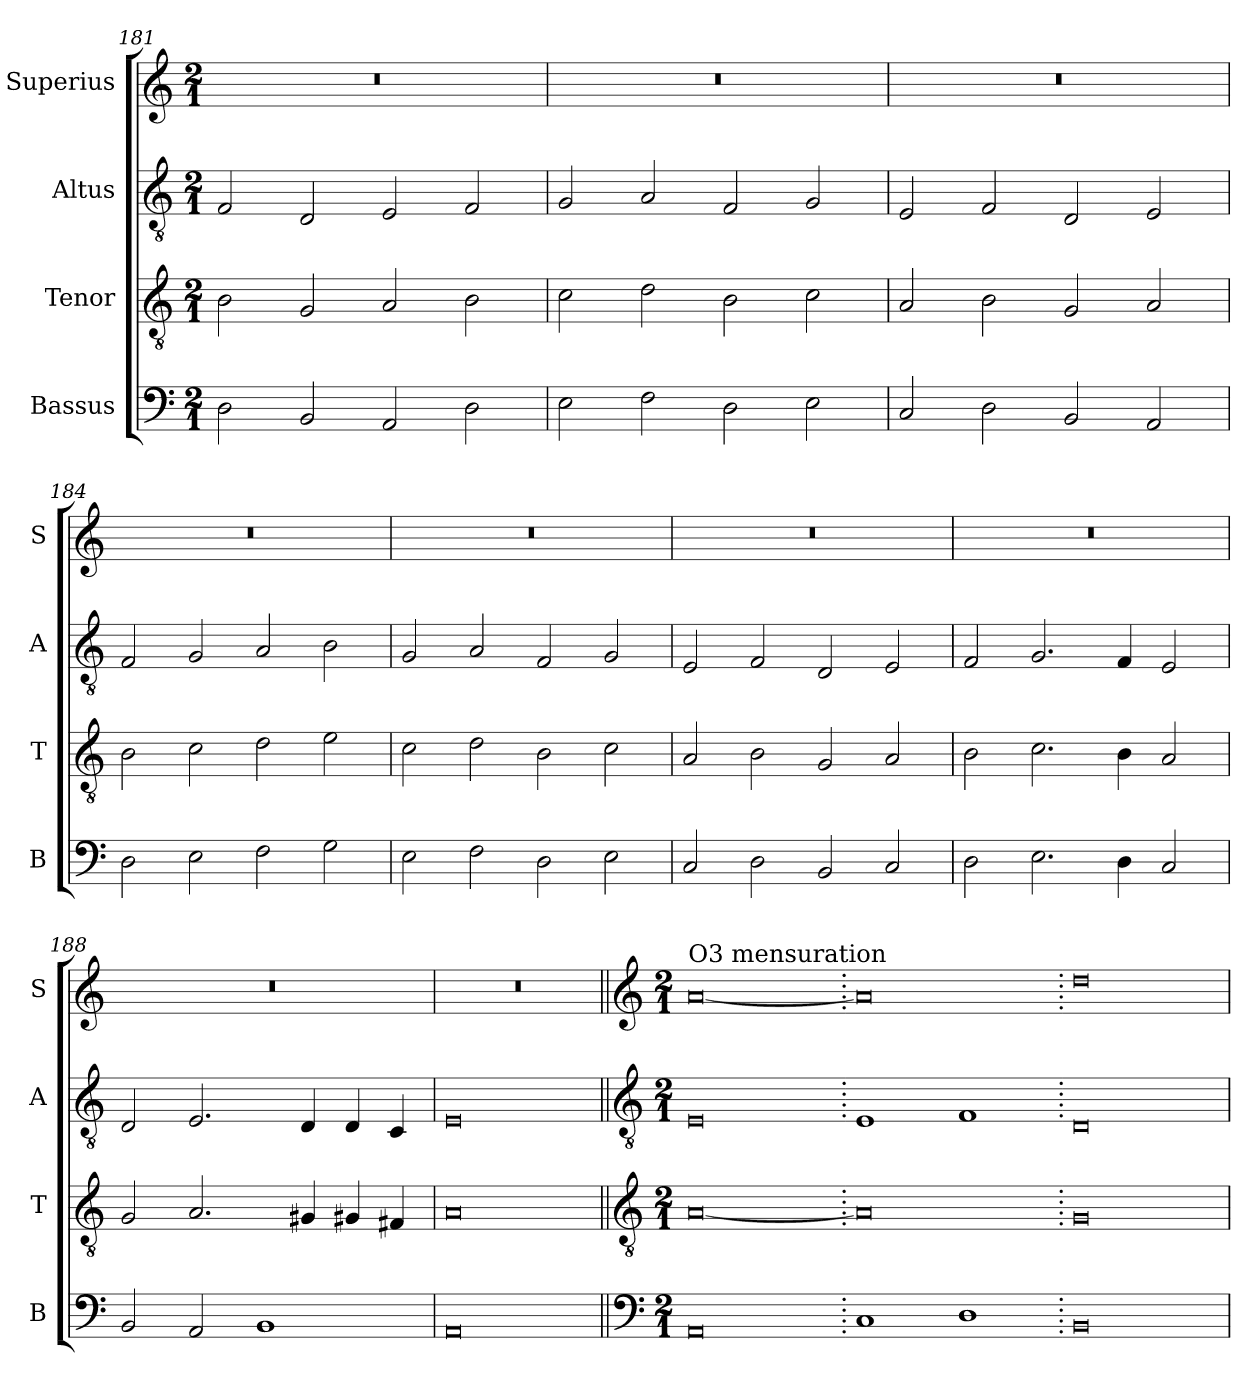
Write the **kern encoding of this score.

**kern	**kern	**kern	**kern
*part4	*part3	*part2	*part1
*staff4	*staff3	*staff2	*staff1
*I"Bassus	*I"Tenor	*I"Altus	*I"Superius
*I'B	*I'T	*I'A	*I'S
*clefF4	*clefGv2	*clefGv2	*clefG2
*k[]	*k[]	*k[]	*k[]
*M2/1	*M2/1	*M2/1	*M2/1
=181	=181	=181	=181
2D\	2B\	2F/	0r
2BB/	2G/	2D/	.
2AA/	2A/	2E/	.
2D\	2B\	2F/	.
=182	=182	=182	=182
2E\	2c\	2G/	0r
2F\	2d\	2A/	.
2D\	2B\	2F/	.
2E\	2c\	2G/	.
=183	=183	=183	=183
2C/	2A/	2E/	0r
2D\	2B\	2F/	.
2BB/	2G/	2D/	.
2AA/	2A/	2E/	.
=184	=184	=184	=184
2D\	2B\	2F/	0r
2E\	2c\	2G/	.
2F\	2d\	2A/	.
2G\	2e\	2B\	.
=185	=185	=185	=185
2E\	2c\	2G/	0r
2F\	2d\	2A/	.
2D\	2B\	2F/	.
2E\	2c\	2G/	.
=186	=186	=186	=186
2C/	2A/	2E/	0r
2D\	2B\	2F/	.
2BB/	2G/	2D/	.
2C/	2A/	2E/	.
=187	=187	=187	=187
2D\	2B\	2F/	0r
2.E\	2.c\	2.G/	.
4D\	4B\	4F/	.
2C/	2A/	2E/	.
=188	=188	=188	=188
2BB/	2G/	2D/	0r
2AA/	2.A/	2.E/	.
1BB	.	.	.
.	4G#X/	4D/	.
.	4G#X/	4D/	.
.	4F#X/	4C/	.
=189	=189	=189	=189
0AA	0A	0E	0r
!!LO:LB:g=z
=190||	=190||	=190||	=190||
*clefF4	*clefGv2	*clefGv2	*clefG2
*k[]	*k[]	*k[]	*k[]
*M2/1	*M2/1	*M2/1	*M2/1
!	!	!	!LO:TX:a:t=O3 mensuration
0AA	[0A	0E	[0a
=191.	=191.	=191.	=191.
1C	0A]	1E	0a]
1D	.	1F	.
=192.	=192.	=192.	=192.
0BB	0G	0D	0dd
=	=	=	=
*-	*-	*-	*-
